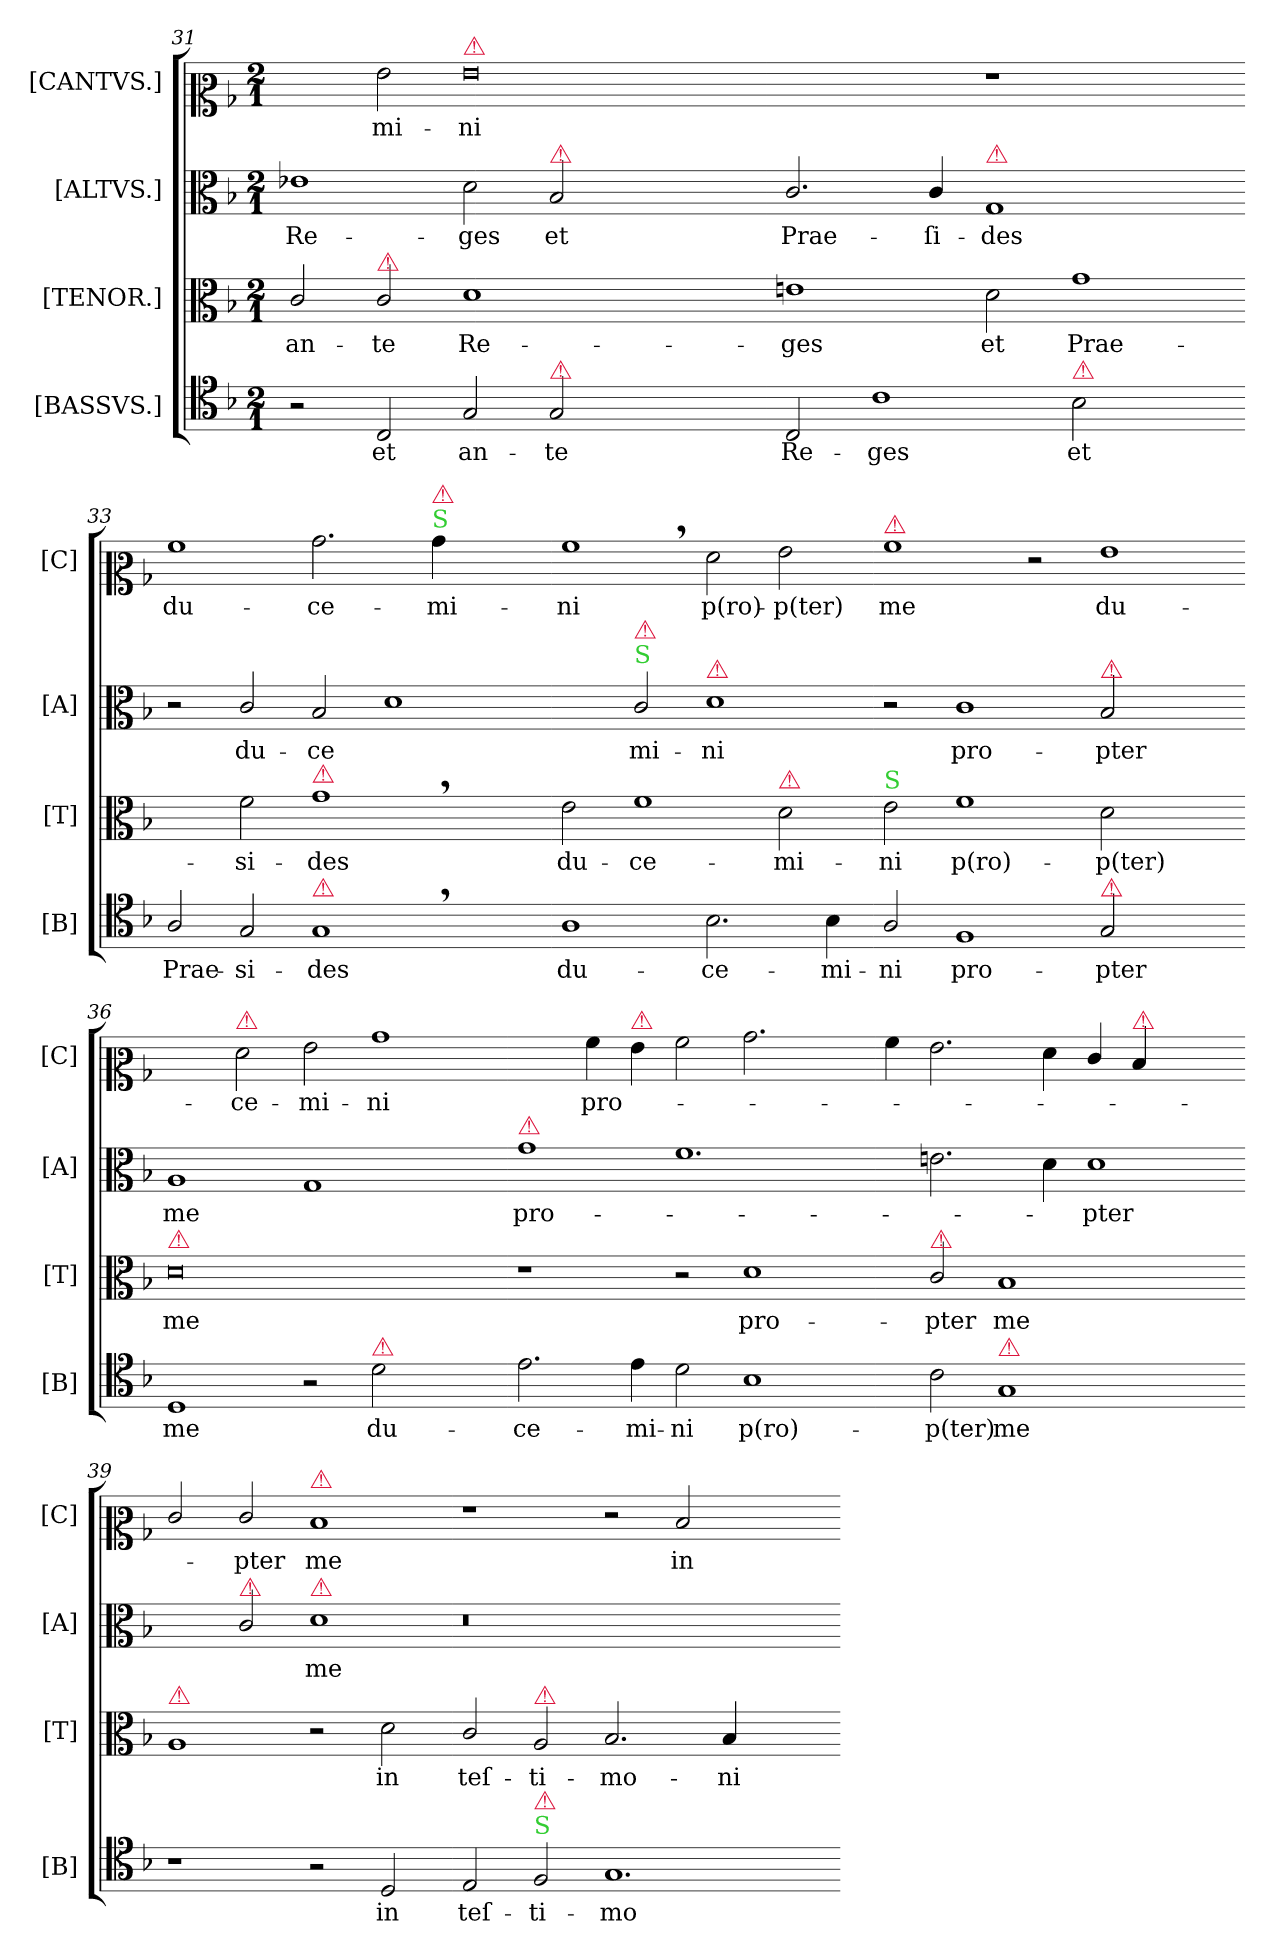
**kern	**text	**kern	**text	**kern	**text	**kern	**text
*part4	*part4	*part3	*part3	*part2	*part2	*part1	*part1
*staff4	*staff4	*staff3	*staff3	*staff2	*staff2	*staff1	*staff1
*I"[BASSVS.]	*	*I"[TENOR.]	*	*I"[ALTVS.]	*	*I"[CANTVS.]	*
*I'[B]	*	*I'[T]	*	*I'[A]	*	*I'[C]	*
*clefC4	*	*clefC3	*	*clefC3	*	*clefC2	*
*k[b-]	*	*k[b-]	*	*k[b-]	*	*k[b-]	*
*M2/1	*	*M2/1	*	*M2/1	*	*M2/1	*
=31	=31	=31	=31	=31	=31	=31	=31
!	!	!	!LO:LY:i	!	!LO:LY:i	!	!
2r	.	2c/	an-	1e-X	Re-	2ryy	.
!	!	!LO:TX:a:color=crimson:t=⚠	!	!	!	!	!
!	!LO:LY:i	!	!LO:LY:i	!	!	!	!
2C/	et	2c/	-te	.	.	2g\	mi-
!	!	!	!	!	!	!LO:TX:a:color=crimson:t=⚠	!
!	!LO:LY:i	!	!LO:LY:i	!	!LO:LY:i	!	!
2G/	an-	1d	Re-	2d\	-ges	0g	-ni
!	!	!	!	!LO:TX:a:color=crimson:t=⚠	!	!	!
!LO:TX:a:color=crimson:t=⚠	!	!	!	!	!	!	!
!	!LO:LY:i	!	!	!	!LO:LY:i	!	!
2G/	-te	.	.	2B-/	et	.	.
1ryy	.	1ryy	.	1ryy	.	.	.
=32-	=32-	=32-	=32-	=32-	=32-	=32-	=32-
!	!LO:LY:i	!	!LO:LY:i	!	!LO:LY:i	!	!
2C/	Re-	1en	-ges	2.c/	Prae-	1ryy	.
!	!LO:LY:i	!	!	!	!	!	!
1c	-ges	.	.	.	.	.	.
!	!	!	!	!	!LO:LY:i	!	!
.	.	.	.	4c/	-ſi-	.	.
!	!	!	!	!LO:TX:a:color=crimson:t=⚠	!	!	!
!	!	!	!LO:LY:i	!	!LO:LY:i	!	!
.	.	2d\	et	1G	-des	1r	.
!LO:TX:a:color=crimson:t=⚠	!	!	!	!	!	!	!
!	!	!	!LO:LY:i	!	!	!	!
2B-\	et	1g\	Prae-	.	.	.	.
2ryy	.	.	.	2ryy	.	2ryy	.
=33-	=33-	=33-	=33-	=33-	=33-	=33-	=33-
2A/	Prae-	2ryy	.	2r	.	1a	du-
!	!	!	!LO:LY:i	!	!	!	!
2G/	-si-	2f\	-si-	2c/	du-	.	.
!	!	!LO:TX:a:color=crimson:t=⚠	!	!	!	!	!
!LO:TX:a:color=crimson:t=⚠	!	!	!	!	!	!	!
!	!	!	!LO:LY:i	!	!	!	!
1G,<	-des	1g,	-des	2B-/	-ce	2.b-\	-ce-
.	.	.	.	1d\	.	.	.
!	!	!	!	!	!	!LO:TX:a:color=limegreen:t=S	!
!	!	!	!	!	!	!LO:TX:a:color=crimson:t=⚠	!
.	.	.	.	.	.	4b-\	-mi-
2ryy	.	2ryy	.	.	.	2ryy	.
=34-	=34-	=34-	=34-	=34-	=34-	=34-	=34-
1A	du-	2e\	du-	2ryy	.	1a,	-ni
!	!	!	!	!LO:TX:a:color=limegreen:t=S	!	!	!
!	!	!	!	!LO:TX:a:color=crimson:t=⚠	!	!	!
.	.	1f	-ce-	2c/	mi-	.	.
!	!	!	!	!LO:TX:a:color=crimson:t=⚠	!	!	!
2.B-\	-ce-	.	.	1d	-ni	2f\	p(ro)-
!	!	!LO:TX:a:color=crimson:t=⚠	!	!	!	!	!
.	.	2d\	-mi-	.	.	2g\	-p(ter)
4B-\	-mi-	.	.	.	.	.	.
=35-	=35-	=35-	=35-	=35-	=35-	=35-	=35-
!	!	!	!	!	!	!LO:TX:a:color=crimson:t=⚠	!
!	!	!LO:TX:a:color=limegreen:t=S	!	!	!	!	!
2A/	-ni	2e\	-ni	2r	.	1a	me
1F	pro-	1f	p(ro)-	1c	pro-	.	.
.	.	.	.	.	.	2r	.
!	!	!	!	!LO:TX:a:color=crimson:t=⚠	!	!	!
!LO:TX:a:color=crimson:t=⚠	!	!	!	!	!	!	!
2G/	-pter	2d\	-p(ter)	2B-/	-pter	1g\	du-
2ryy	.	2ryy	.	2ryy	.	.	.
=36-	=36-	=36-	=36-	=36-	=36-	=36-	=36-
!	!	!LO:TX:a:color=crimson:t=⚠	!	!	!	!	!
1D	me	0d	me	1A	me	2ryy	.
!	!	!	!	!	!	!LO:TX:a:color=crimson:t=⚠	!
.	.	.	.	.	.	2f\	-ce-
2r	.	.	.	1G	.	2g\	-mi-
!LO:TX:a:color=crimson:t=⚠	!	!	!	!	!	!	!
2d\	du-	.	.	.	.	1b-\	-ni
2ryy	.	2ryy	.	2ryy	.	.	.
=37-	=37-	=37-	=37-	=37-	=37-	=37-	=37-
!	!	!	!	!LO:TX:a:color=crimson:t=⚠	!	!	!
!	!	!	!	!	!LO:LY:i	!	!
2.e\	-ce-	1r	.	1g	pro-	2ryy	.
.	.	.	.	.	.	4a\	pro-
!	!	!	!	!	!	!LO:TX:a:color=crimson:t=⚠	!
4e\	-mi-	.	.	.	.	4g\	.
2d\	-ni	2r	.	1.f	.	2a\	.
1B-\	p(ro)-	1d\	pro-	.	.	2.b-\	.
.	.	.	.	.	.	4ryy	.
=38-	=38-	=38-	=38-	=38-	=38-	=38-	=38-
4ryy	.	4ryy	.	4ryy	.	4a\	.
!	!	!LO:TX:a:color=crimson:t=⚠	!	!	!	!	!
2c\	-p(ter)	2c/	-pter	2.en\	.	2.g\	.
!LO:TX:a:color=crimson:t=⚠	!	!	!	!	!	!	!
1G	me	1B-	me	.	.	.	.
.	.	.	.	4d\	.	4f\	.
!	!	!	!	!	!LO:LY:i	!	!
.	.	.	.	1d\	-pter	4e/	.
!	!	!	!	!	!	!LO:TX:a:color=crimson:t=⚠	!
.	.	.	.	.	.	4d/	.
2ryy	.	2ryy	.	.	.	2ryy	.
=39-	=39-	=39-	=39-	=39-	=39-	=39-	=39-
!	!	!LO:TX:a:color=crimson:t=⚠	!	!	!	!	!
1r	.	1A	.	2ryy	.	2e/	.
!	!	!	!	!LO:TX:a:color=crimson:t=⚠	!	!	!
.	.	.	.	2c/	.	2e/	-pter
!	!	!	!	!	!	!LO:TX:a:color=crimson:t=⚠	!
!	!	!	!	!LO:TX:a:color=crimson:t=⚠	!	!	!
!	!	!	!	!	!LO:LY:i	!	!
2r	.	2r	.	1d	me	1d	me
2D/	in	2d\	in	.	.	.	.
=40-	=40-	=40-	=40-	=40-	=40-	=40-	=40-
2E/	teſ-	2c/	teſ-	0r	.	1r	.
!	!	!LO:TX:a:color=crimson:t=⚠	!	!	!	!	!
!LO:TX:a:color=limegreen:t=S	!	!	!	!	!	!	!
!LO:TX:a:color=crimson:t=⚠	!	!	!	!	!	!	!
2F/	-ti-	2A/	-ti-	.	.	.	.
1.G	-mo-	2.B-/	-mo-	.	.	2r	.
.	.	.	.	.	.	2d/	in
.	.	4B-/	-ni-	.	.	.	.
.	.	2ryy	.	2ryy	.	2ryy	.
=-	=-	=-	=-	=-	=-	=-	=-
*-	*-	*-	*-	*-	*-	*-	*-
